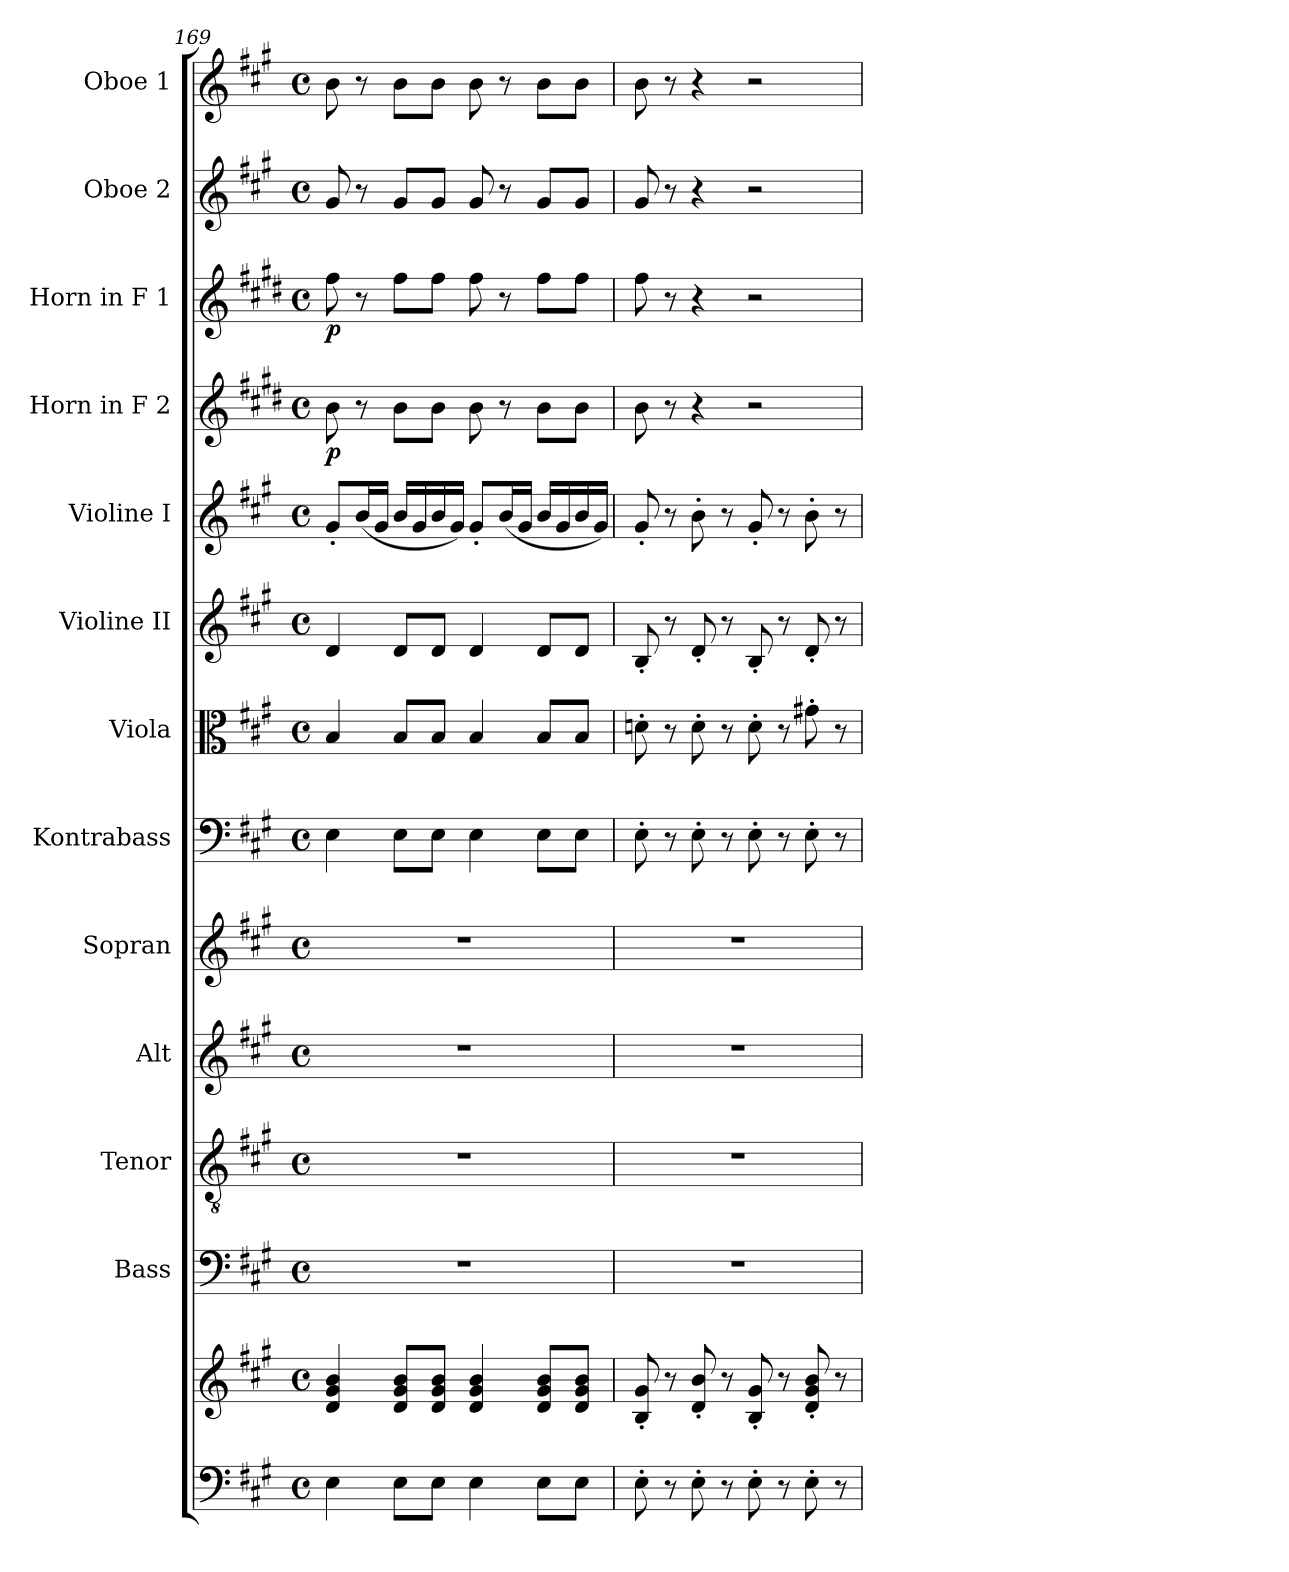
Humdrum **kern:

**kern	**kern	**kern	**kern	**kern	**kern	**kern	**kern	**kern	**kern	**kern	**dynam	**kern	**dynam	**kern	**kern
*part13	*part13	*part12	*part11	*part10	*part9	*part8	*part7	*part6	*part5	*part4	*part4	*part3	*part3	*part2	*part1
*staff14	*staff13	*staff12	*staff11	*staff10	*staff9	*staff8	*staff7	*staff6	*staff5	*staff4	*staff4	*staff3	*staff3	*staff2	*staff1
*	*	*I"Bass	*I"Tenor	*I"Alt	*I"Sopran	*I"Kontrabass	*I"Viola	*I"Violine II	*I"Violine I	*I"Horn in F 2	*	*I"Horn in F 1	*	*I"Oboe 2	*I"Oboe 1
*	*	*I'B.	*I'T.	*I'A.	*I'S.	*I'Kb.	*I'Vla.	*I'Vl. II	*I'Vl. I	*	*	*	*	*I'Ob.. 2	*I'Ob. 1
*clefF4	*clefG2	*clefF4	*clefGv2	*clefG2	*clefG2	*clefF4	*clefC3	*clefG2	*clefG2	*clefG2	*	*clefG2	*	*clefG2	*clefG2
*	*	*	*	*	*	*ITrd7c12	*	*	*	*ITrd4c7	*	*ITrd4c7	*	*	*
*k[f#c#g#]	*k[f#c#g#]	*k[f#c#g#]	*k[f#c#g#]	*k[f#c#g#]	*k[f#c#g#]	*k[f#c#g#]	*k[f#c#g#]	*k[f#c#g#]	*k[f#c#g#]	*k[f#c#g#]	*	*k[f#c#g#]	*	*k[f#c#g#]	*k[f#c#g#]
*A:	*A:	*A:	*A:	*A:	*A:	*A:	*A:	*A:	*A:	*A:	*	*A:	*	*A:	*A:
*M4/4	*M4/4	*M4/4	*M4/4	*M4/4	*M4/4	*M4/4	*M4/4	*M4/4	*M4/4	*M4/4	*	*M4/4	*	*M4/4	*M4/4
*met(c)	*met(c)	*met(c)	*met(c)	*met(c)	*met(c)	*met(c)	*met(c)	*met(c)	*met(c)	*met(c)	*	*met(c)	*	*met(c)	*met(c)
=169	=169	=169	=169	=169	=169	=169	=169	=169	=169	=169	=169	=169	=169	=169	=169
!	!	!	!	!	!	!	!	!	!	!	!LO:DY:b	!	!LO:DY:b	!	!
4E\	4d/ 4g#/ 4b/	1r	1r	1r	1r	4EE\	4B/	4d/	8g#'</L	8e\	p	8b\	p	8g#/	8b\
.	.	.	.	.	.	.	.	.	(<16b/L	8r	.	8r	.	8r	8r
.	.	.	.	.	.	.	.	.	16g#/JJ	.	.	.	.	.	.
8E\L	8d/ 8g#/ 8b/L	.	.	.	.	8EE\L	8B/L	8d/L	16b/LL	8e\L	.	8b\L	.	8g#/L	8b\L
.	.	.	.	.	.	.	.	.	16g#/	.	.	.	.	.	.
8E\J	8d/ 8g#/ 8b/J	.	.	.	.	8EE\J	8B/J	8d/J	16b/	8e\J	.	8b\J	.	8g#/J	8b\J
.	.	.	.	.	.	.	.	.	16g#/JJ)	.	.	.	.	.	.
4E\	4d/ 4g#/ 4b/	.	.	.	.	4EE\	4B/	4d/	8g#'</L	8e\	.	8b\	.	8g#/	8b\
.	.	.	.	.	.	.	.	.	(<16b/L	8r	.	8r	.	8r	8r
.	.	.	.	.	.	.	.	.	16g#/JJ	.	.	.	.	.	.
8E\L	8d/ 8g#/ 8b/L	.	.	.	.	8EE\L	8B/L	8d/L	16b/LL	8e\L	.	8b\L	.	8g#/L	8b\L
.	.	.	.	.	.	.	.	.	16g#/	.	.	.	.	.	.
8E\J	8d/ 8g#/ 8b/J	.	.	.	.	8EE\J	8B/J	8d/J	16b/	8e\J	.	8b\J	.	8g#/J	8b\J
.	.	.	.	.	.	.	.	.	16g#/JJ)	.	.	.	.	.	.
!!LO:PB:g=z
=170	=170	=170	=170	=170	=170	=170	=170	=170	=170	=170	=170	=170	=170	=170	=170
8E'>\	8B/'< 8g#/'<	1r	1r	1r	1r	8EE'>\	8dn'>\	8B'</	8g#'</	8e\	.	8b\	.	8g#/	8b\
8r	8r	.	.	.	.	8r	8r	8r	8r	8r	.	8r	.	8r	8r
8E'>\	8d/'< 8b/'<	.	.	.	.	8EE'>\	8d'>\	8d'</	8b'>\	4r	.	4r	.	4r	4r
8r	8r	.	.	.	.	8r	8r	8r	8r	.	.	.	.	.	.
8E'>\	8B/'< 8g#/'<	.	.	.	.	8EE'>\	8d'>\	8B'</	8g#'</	2r	.	2r	.	2r	2r
8r	8r	.	.	.	.	8r	8r	8r	8r	.	.	.	.	.	.
8E'>\	8d/'< 8g#/'< 8b/'<	.	.	.	.	8EE'>\	8g#X'>\	8d'</	8b'>\	.	.	.	.	.	.
8r	8r	.	.	.	.	8r	8r	8r	8r	.	.	.	.	.	.
=	=	=	=	=	=	=	=	=	=	=	=	=	=	=	=
*-	*-	*-	*-	*-	*-	*-	*-	*-	*-	*-	*-	*-	*-	*-	*-
